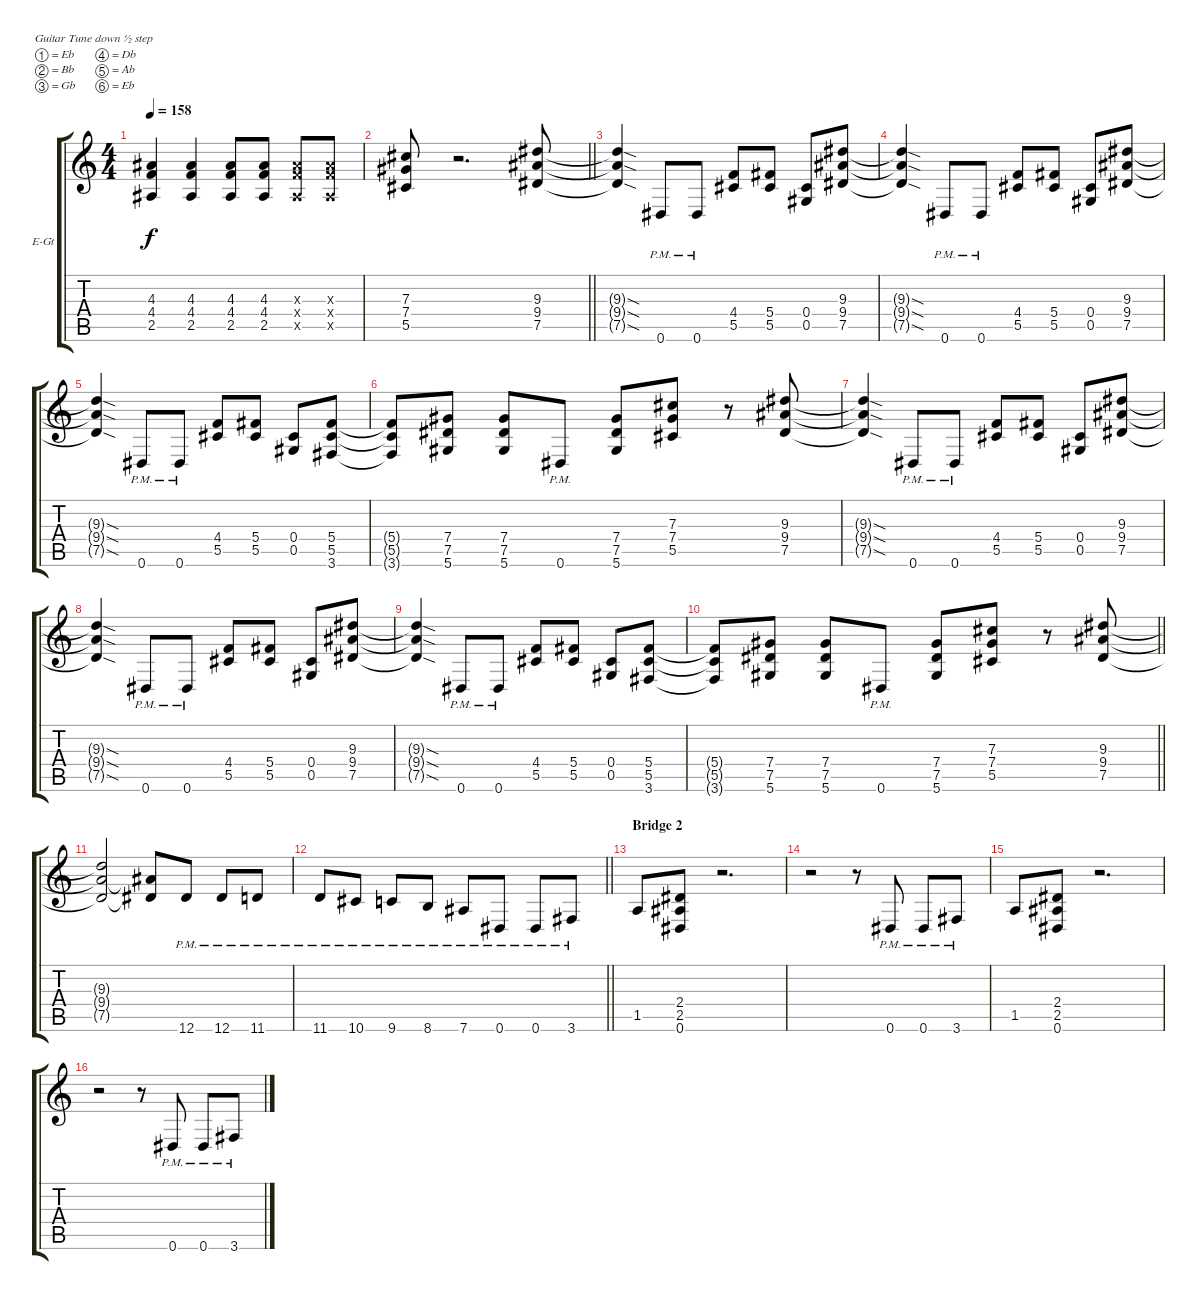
\bracketExtendMode groupsimilarinstruments
\firstSystemTrackNameOrientation horizontal
\otherSystemsTrackNameOrientation horizontal
\track ("Guitar 1" "E-Gt") {instrument distortionguitar}
\staff {score tabs}
\tuning (Eb4 Bb3 Gb3 Db3 Ab2 Eb2)
\ts (4 4)
\tempo 158
\clef g2
\ks c
(4.3 4.4 2.5).4{dy f} (4.3 4.4 2.5).4 (4.3 4.4 2.5).8 (4.3 4.4 2.5).8 (4.3{x} 4.4{x} 2.5{x}).8 (4.3{x} 4.4{x} 2.5{x}).8 |
\barLineRight lightlight
(7.3 7.4 5.5).8 r.2{d} (9.4 7.5 9.3).8 |
\section ("" "")
(9.4{sod t} 7.5{sod t} 9.3{sod t}).4 0.6{pm}.8 0.6{pm}.8 (4.4 5.5).8 (5.4 5.5).8 (0.4 0.5).8 (9.4 7.5 9.3).8 |
(9.4{sod t} 7.5{sod t} 9.3{sod t}).4 0.6{pm}.8 0.6{pm}.8 (4.4 5.5).8 (5.4 5.5).8 (0.4 0.5).8 (9.4 7.5 9.3).8 |
(9.4{sod t} 7.5{sod t} 9.3{sod t}).4 0.6{pm}.8 0.6{pm}.8 (4.4 5.5).8 (5.4 5.5).8 (0.4 0.5).8 (5.5 3.6 5.4).8 |
(5.5{t} 3.6{t} 5.4{t}).8 (7.5 5.6 7.4).8 (7.5 5.6 7.4).8 0.6{pm}.8 (7.5 5.6 7.4).8 (7.4 5.5 7.3).8 r.8 (9.4 7.5 9.3).8 |
(9.4{sod t} 7.5{sod t} 9.3{sod t}).4 0.6{pm}.8 0.6{pm}.8 (4.4 5.5).8 (5.4 5.5).8 (0.4 0.5).8 (9.4 7.5 9.3).8 |
(9.4{sod t} 7.5{sod t} 9.3{sod t}).4 0.6{pm}.8 0.6{pm}.8 (4.4 5.5).8 (5.4 5.5).8 (0.4 0.5).8 (9.4 7.5 9.3).8 |
(9.4{sod t} 7.5{sod t} 9.3{sod t}).4 0.6{pm}.8 0.6{pm}.8 (4.4 5.5).8 (5.4 5.5).8 (0.4 0.5).8 (5.5 3.6 5.4).8 |
\barLineRight lightlight
(5.5{t} 3.6{t} 5.4{t}).8 (7.5 5.6 7.4).8 (7.5 5.6 7.4).8 0.6{pm}.8 (7.5 5.6 7.4).8 (7.4 5.5 7.3).8 r.8 (9.4 7.5 9.3).8 |
\section ("" "")
(9.4{t} 7.5{t} 9.3{t}).2 (9.4{t} 7.5{t}).8 12.6{pm}.8 12.6{pm}.8 11.6{pm}.8 |
\barLineRight lightlight
11.6{pm}.8 10.6{pm}.8 9.6{pm}.8 8.6{pm}.8 7.6{pm}.8 0.6{pm}.8 0.6{pm}.8 3.6{pm}.8 |
\section ("" "Bridge 2")
1.5.8 (2.5 0.6 2.4).8 r.2{d} |
r.2 r.8 0.6{pm}.8 0.6{pm}.8 3.6{pm}.8 |
1.5.8 (2.5 0.6 2.4).8 r.2{d} |
r.2 r.8 0.6{pm}.8 0.6{pm}.8 3.6{pm}.8
